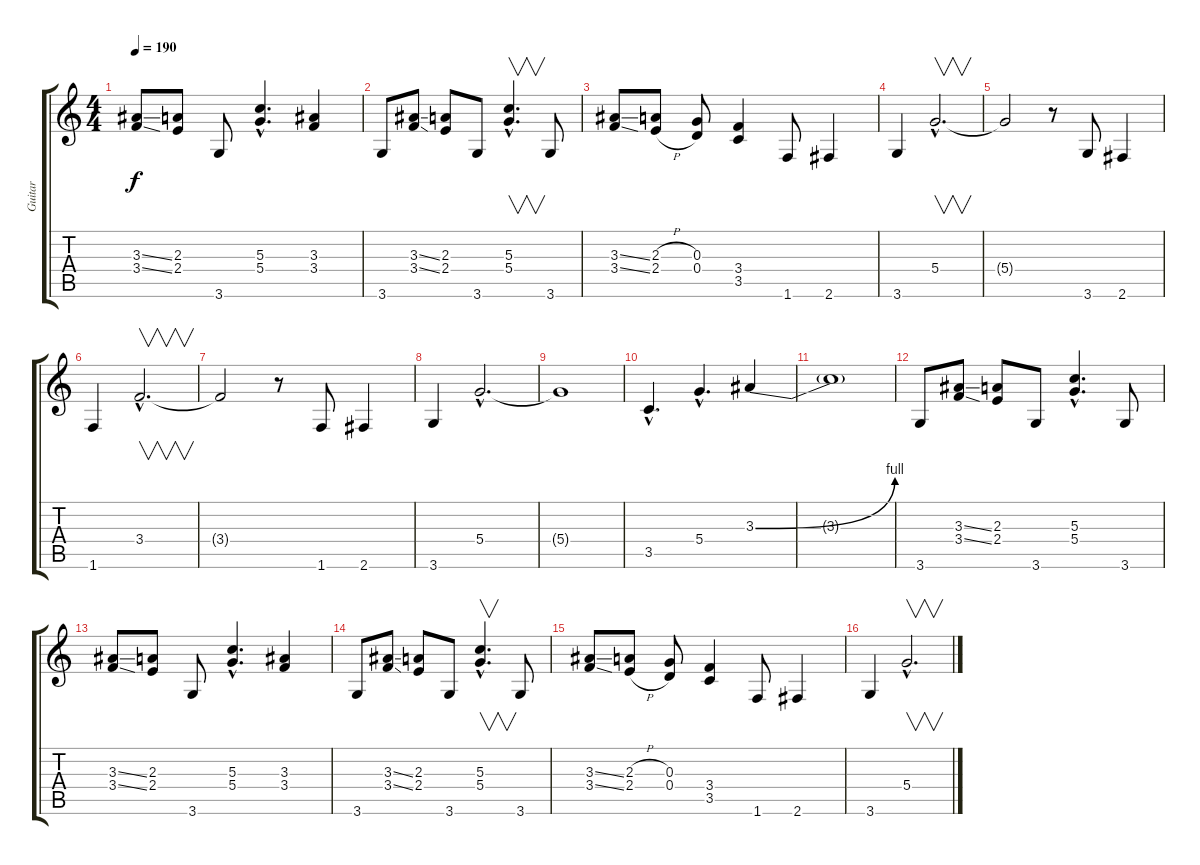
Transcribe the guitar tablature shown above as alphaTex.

\track ("Guitar" "Guitar") {instrument overdrivenguitar}
\staff {score tabs}
\tuning (E4 B3 G3 D3 A2 E2) {hide}
\ts (4 4)
\tempo 190
\clef g2
\ks c
(3.3{ss} 3.4{ss}).8{dy f} (2.3 2.4).8 3.6.8 (5.3{hac} 5.4{hac}).4{d} (3.3 3.4).4 |
3.6.8 (3.3{ss} 3.4{ss}).8 (2.3 2.4).8 3.6.8 (5.3{hac} 5.4{hac}).4{v d} 3.6.8 |
(3.3{ss} 3.4{ss}).8 (2.3{h} 2.4{h}).8 (0.3 0.4).8 (3.4 3.5).4 1.6.8 2.6.4 |
3.6.4 5.4{hac}.2{v d} |
5.4{t}.2 r.8 3.6.8 2.6.4 |
1.6.4 3.4{hac}.2{v d} |
3.4{t}.2 r.8 1.6.8 2.6.4 |
3.6.4 5.4{hac}.2{d} |
5.4{t}.1 |
3.5{hac}.4{d} 5.4{hac}.4{d} 3.3{be (bend 0 0 60 4)}.4 |
3.3{t}.1 |
3.6.8 (3.3{ss} 3.4{ss}).8 (2.3 2.4).8 3.6.8 (5.3{hac} 5.4{hac}).4{d} 3.6.8 |
(3.3{ss} 3.4{ss}).8 (2.3 2.4).8 3.6.8 (5.3{hac} 5.4{hac}).4{d} (3.3 3.4).4 |
3.6.8 (3.3{ss} 3.4{ss}).8 (2.3 2.4).8 3.6.8 (5.3{hac} 5.4{hac}).4{v d} 3.6.8 |
(3.3{ss} 3.4{ss}).8 (2.3{h} 2.4{h}).8 (0.3 0.4).8 (3.4 3.5).4 1.6.8 2.6.4 |
3.6.4 5.4{hac}.2{v d}
